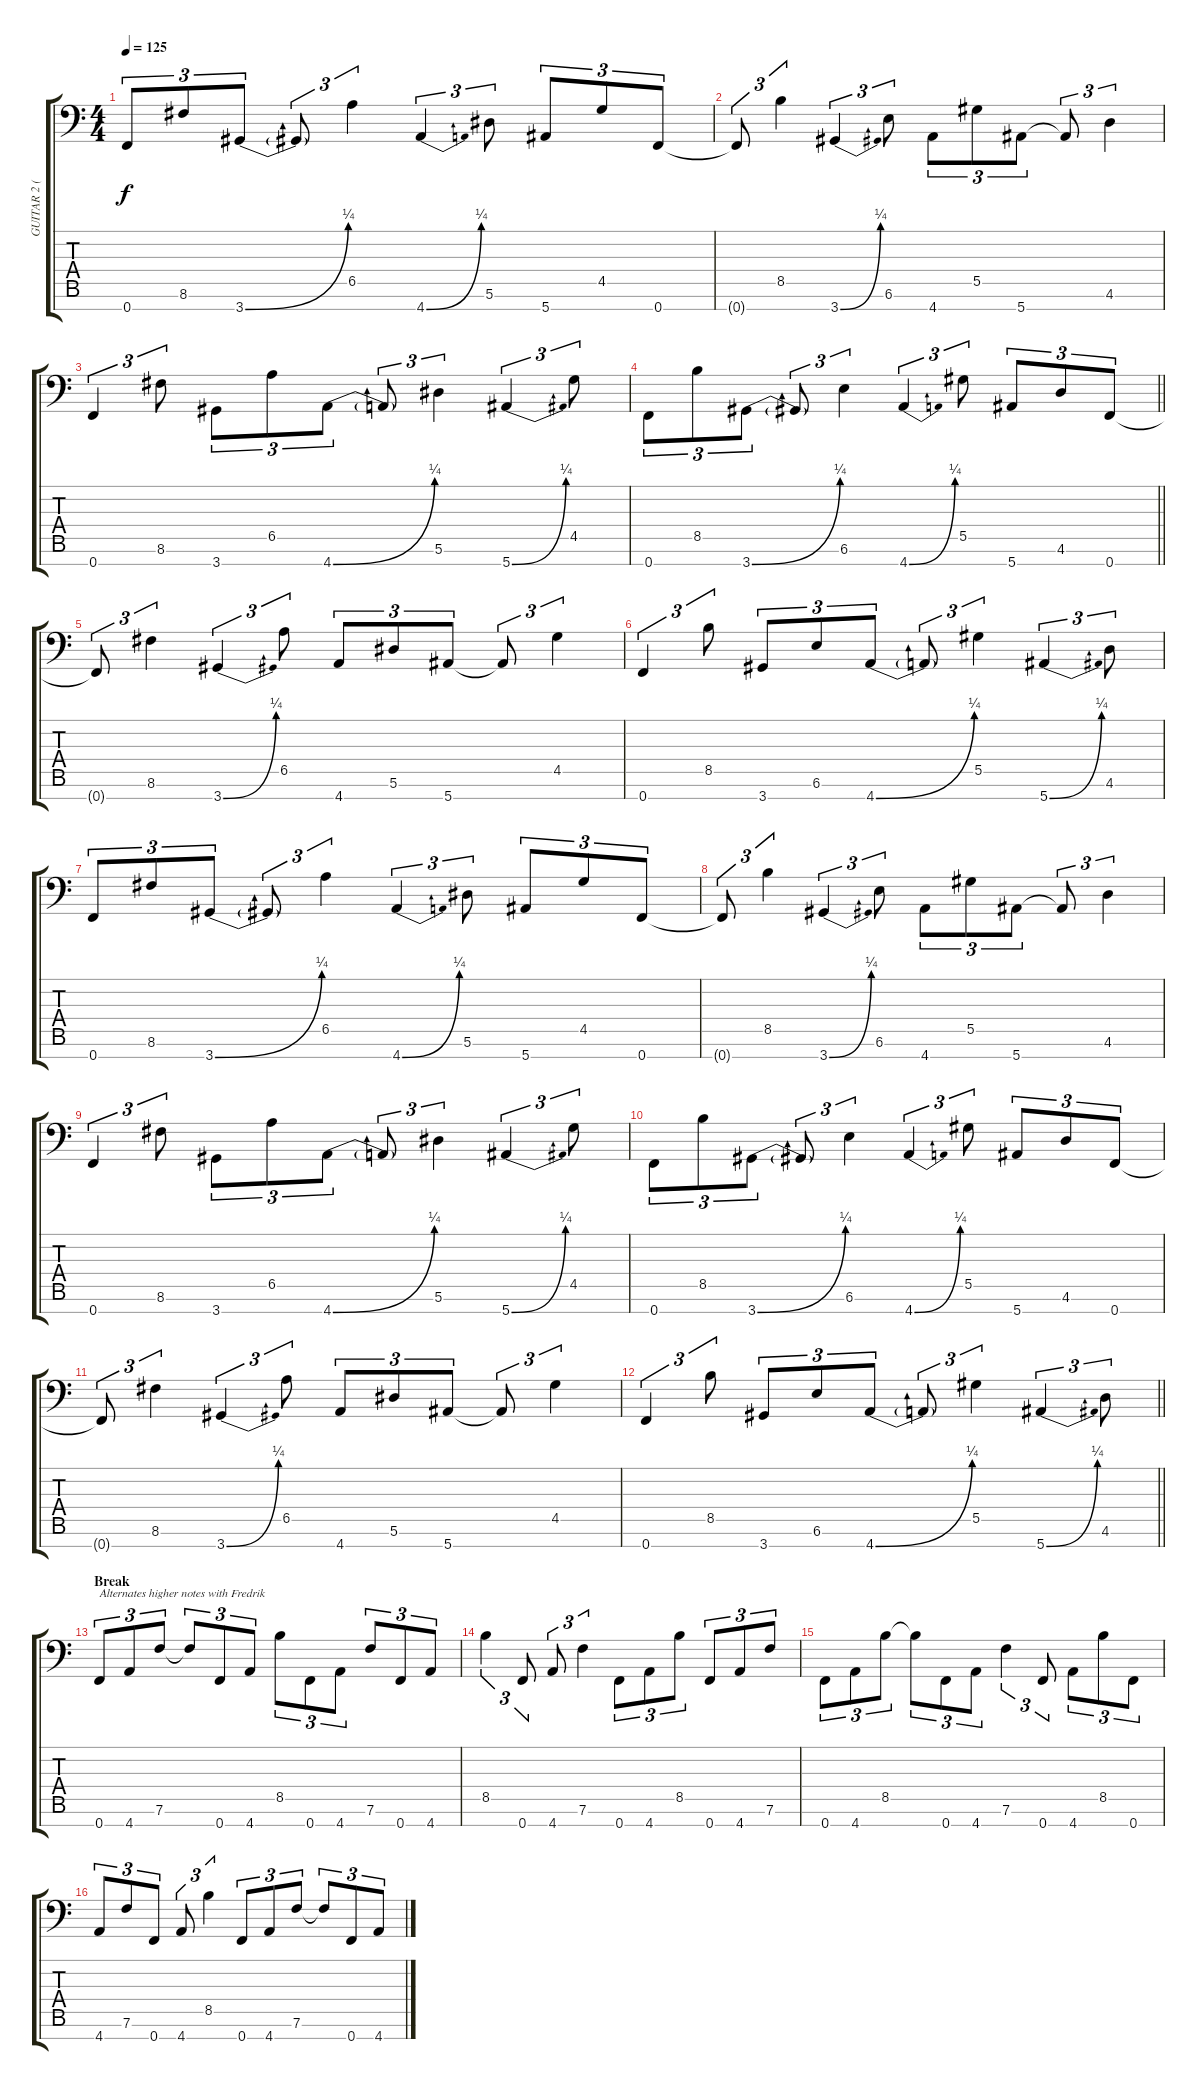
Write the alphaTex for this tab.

\track ("GUITAR 2 (Marten Hagstrom)" "GUITAR 2 (") {instrument distortionguitar}
\staff {score tabs}
\tuning (Bb3 F3 Db3 Ab2 Eb2 Bb1 F1) {hide}
\ts (4 4)
\tempo 125
\clef f4
\ks c
0.7.8{tu (3 2) dy f} 8.6.8{tu (3 2)} 3.7{be (bend 0 0 60 1)}.8{tu (3 2)} 3.7{t}.8{tu (3 2)} 6.5.4{tu (3 2)} 4.7{be (bend 0 0 60 1)}.4{tu (3 2)} 5.6.8{tu (3 2)} 5.7.8{tu (3 2)} 4.5.8{tu (3 2)} 0.7.8{tu (3 2)} |
0.7{t}.8{tu (3 2)} 8.5.4{tu (3 2)} 3.7{be (bend 0 0 60 1)}.4{tu (3 2)} 6.6.8{tu (3 2)} 4.7.8{tu (3 2)} 5.5.8{tu (3 2)} 5.7.8{tu (3 2)} 5.7{t}.8{tu (3 2)} 4.6.4{tu (3 2)} |
0.7.4{tu (3 2)} 8.6.8{tu (3 2)} 3.7.8{tu (3 2)} 6.5.8{tu (3 2)} 4.7{be (bend 0 0 60 1)}.8{tu (3 2)} 4.7{t}.8{tu (3 2)} 5.6.4{tu (3 2)} 5.7{be (bend 0 0 60 1)}.4{tu (3 2)} 4.5.8{tu (3 2)} |
\barLineRight lightlight
0.7.8{tu (3 2)} 8.5.8{tu (3 2)} 3.7{be (bend 0 0 60 1)}.8{tu (3 2)} 3.7{t}.8{tu (3 2)} 6.6.4{tu (3 2)} 4.7{be (bend 0 0 60 1)}.4{tu (3 2)} 5.5.8{tu (3 2)} 5.7.8{tu (3 2)} 4.6.8{tu (3 2)} 0.7.8{tu (3 2)} |
0.7{t}.8{tu (3 2)} 8.6.4{tu (3 2)} 3.7{be (bend 0 0 60 1)}.4{tu (3 2)} 6.5.8{tu (3 2)} 4.7.8{tu (3 2)} 5.6.8{tu (3 2)} 5.7.8{tu (3 2)} 5.7{t}.8{tu (3 2)} 4.5.4{tu (3 2)} |
0.7.4{tu (3 2)} 8.5.8{tu (3 2)} 3.7.8{tu (3 2)} 6.6.8{tu (3 2)} 4.7{be (bend 0 0 60 1)}.8{tu (3 2)} 4.7{t}.8{tu (3 2)} 5.5.4{tu (3 2)} 5.7{be (bend 0 0 60 1)}.4{tu (3 2)} 4.6.8{tu (3 2)} |
0.7.8{tu (3 2)} 8.6.8{tu (3 2)} 3.7{be (bend 0 0 60 1)}.8{tu (3 2)} 3.7{t}.8{tu (3 2)} 6.5.4{tu (3 2)} 4.7{be (bend 0 0 60 1)}.4{tu (3 2)} 5.6.8{tu (3 2)} 5.7.8{tu (3 2)} 4.5.8{tu (3 2)} 0.7.8{tu (3 2)} |
0.7{t}.8{tu (3 2)} 8.5.4{tu (3 2)} 3.7{be (bend 0 0 60 1)}.4{tu (3 2)} 6.6.8{tu (3 2)} 4.7.8{tu (3 2)} 5.5.8{tu (3 2)} 5.7.8{tu (3 2)} 5.7{t}.8{tu (3 2)} 4.6.4{tu (3 2)} |
0.7.4{tu (3 2)} 8.6.8{tu (3 2)} 3.7.8{tu (3 2)} 6.5.8{tu (3 2)} 4.7{be (bend 0 0 60 1)}.8{tu (3 2)} 4.7{t}.8{tu (3 2)} 5.6.4{tu (3 2)} 5.7{be (bend 0 0 60 1)}.4{tu (3 2)} 4.5.8{tu (3 2)} |
0.7.8{tu (3 2)} 8.5.8{tu (3 2)} 3.7{be (bend 0 0 60 1)}.8{tu (3 2)} 3.7{t}.8{tu (3 2)} 6.6.4{tu (3 2)} 4.7{be (bend 0 0 60 1)}.4{tu (3 2)} 5.5.8{tu (3 2)} 5.7.8{tu (3 2)} 4.6.8{tu (3 2)} 0.7.8{tu (3 2)} |
0.7{t}.8{tu (3 2)} 8.6.4{tu (3 2)} 3.7{be (bend 0 0 60 1)}.4{tu (3 2)} 6.5.8{tu (3 2)} 4.7.8{tu (3 2)} 5.6.8{tu (3 2)} 5.7.8{tu (3 2)} 5.7{t}.8{tu (3 2)} 4.5.4{tu (3 2)} |
\barLineRight lightlight
0.7.4{tu (3 2)} 8.5.8{tu (3 2)} 3.7.8{tu (3 2)} 6.6.8{tu (3 2)} 4.7{be (bend 0 0 60 1)}.8{tu (3 2)} 4.7{t}.8{tu (3 2)} 5.5.4{tu (3 2)} 5.7{be (bend 0 0 60 1)}.4{tu (3 2)} 4.6.8{tu (3 2)} |
\section ("" "Break")
0.7.8{tu (3 2) txt "Alternates higher notes with Fredrik"} 4.7.8{tu (3 2)} 7.6.8{tu (3 2)} 7.6{t}.8{tu (3 2)} 0.7.8{tu (3 2)} 4.7.8{tu (3 2)} 8.5.8{tu (3 2)} 0.7.8{tu (3 2)} 4.7.8{tu (3 2)} 7.6.8{tu (3 2)} 0.7.8{tu (3 2)} 4.7.8{tu (3 2)} |
8.5.4{tu (3 2)} 0.7.8{tu (3 2)} 4.7.8{tu (3 2)} 7.6.4{tu (3 2)} 0.7.8{tu (3 2)} 4.7.8{tu (3 2)} 8.5.8{tu (3 2)} 0.7.8{tu (3 2)} 4.7.8{tu (3 2)} 7.6.8{tu (3 2)} |
0.7.8{tu (3 2)} 4.7.8{tu (3 2)} 8.5.8{tu (3 2)} 8.5{t}.8{tu (3 2)} 0.7.8{tu (3 2)} 4.7.8{tu (3 2)} 7.6.4{tu (3 2)} 0.7.8{tu (3 2)} 4.7.8{tu (3 2)} 8.5.8{tu (3 2)} 0.7.8{tu (3 2)} |
4.7.8{tu (3 2)} 7.6.8{tu (3 2)} 0.7.8{tu (3 2)} 4.7.8{tu (3 2)} 8.5.4{tu (3 2)} 0.7.8{tu (3 2)} 4.7.8{tu (3 2)} 7.6.8{tu (3 2)} 7.6{t}.8{tu (3 2)} 0.7.8{tu (3 2)} 4.7.8{tu (3 2)}
